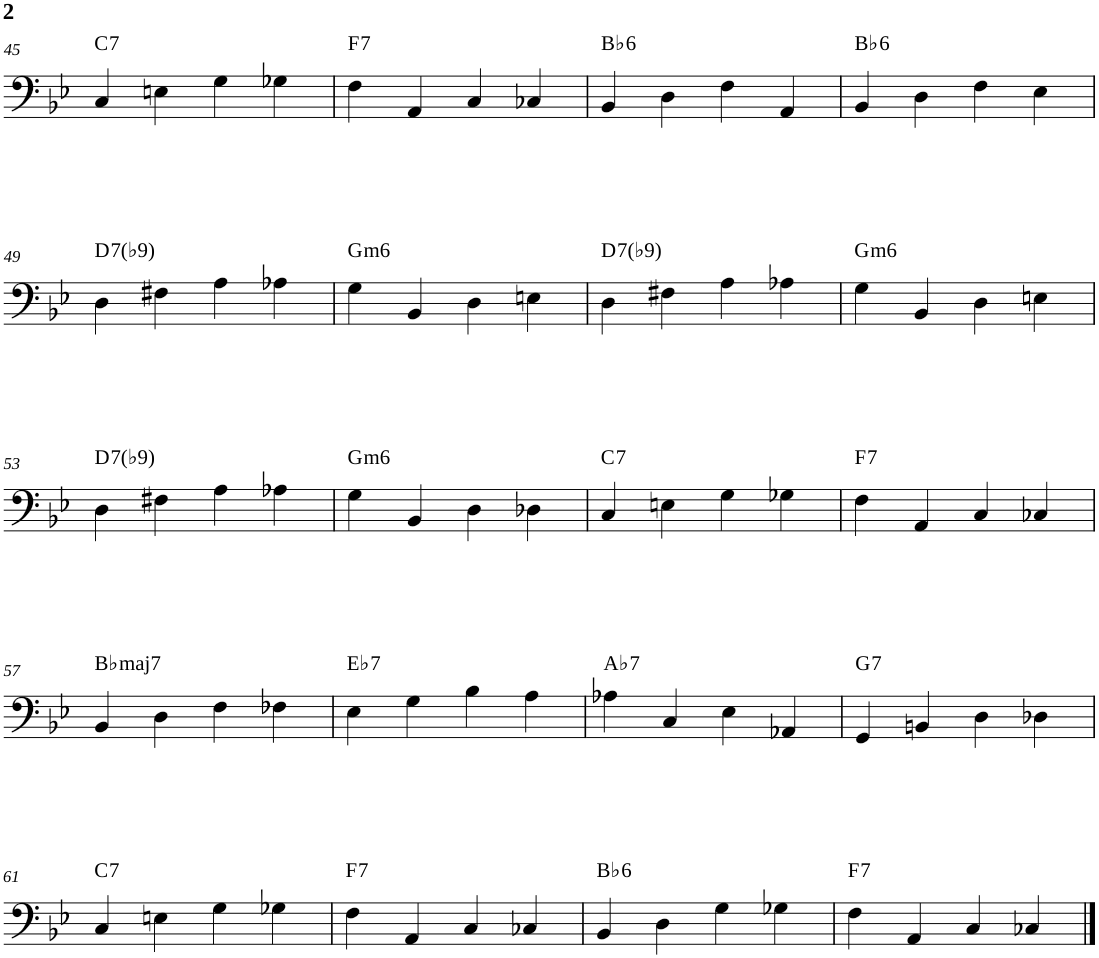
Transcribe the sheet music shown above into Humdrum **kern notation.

**kern	**harte
*part1	*part1
*staff1	*
*I"Fretless Electric Bass	*
*I'Frtl. El. B.	*
!!LO:PB:g=z
*clefF4	*
*Trd7c12	*
*k[b-e-]	*
*B-:	*
*M4/4	*
=45	=45
!	!LO:H:kt=7
4C/	C:7
4En\	.
4G\	.
4G-X\	.
=46	=46
!	!LO:H:kt=7
4F\	F:7
4AA/	.
4C/	.
4C-X/	.
=47	=47
!	!LO:H:kt=6
4BB-/	Bb:maj6
4D\	.
4F\	.
4AA/	.
=48	=48
!	!LO:H:kt=6
4BB-/	Bb:maj6
4D\	.
4F\	.
4E-\	.
!!LO:LB:g=z
=49	=49
!	!LO:H:kt=7
4D\	D:7(b9)
4F#X\	.
4A\	.
4A-X\	.
=50	=50
!	!LO:H:kt=m6
4G\	G:min6
4BB-/	.
4D\	.
4En\	.
=51	=51
!	!LO:H:kt=7
4D\	D:7(b9)
4F#X\	.
4A\	.
4A-X\	.
=52	=52
!	!LO:H:kt=m6
4G\	G:min6
4BB-/	.
4D\	.
4En\	.
!!LO:LB:g=z
=53	=53
!	!LO:H:kt=7
4D\	D:7(b9)
4F#X\	.
4A\	.
4A-X\	.
=54	=54
!	!LO:H:kt=m6
4G\	G:min6
4BB-/	.
4D\	.
4D-X\	.
=55	=55
!	!LO:H:kt=7
4C/	C:7
4En\	.
4G\	.
4G-X\	.
=56	=56
!	!LO:H:kt=7
4F\	F:7
4AA/	.
4C/	.
4C-X/	.
!!LO:LB:g=z
=57	=57
!	!LO:H:kt=maj7
4BB-/	Bb:maj7
4D\	.
4F\	.
4F-X\	.
=58	=58
!	!LO:H:kt=7
4E-\	Eb:7
4G\	.
4B-\	.
4A\	.
=59	=59
!	!LO:H:kt=7
4A-X\	Ab:7
4C/	.
4E-\	.
4AA-X/	.
=60	=60
!	!LO:H:kt=7
4GG/	G:7
4BBn/	.
4D\	.
4D-X\	.
!!LO:LB:g=z
=61	=61
!	!LO:H:kt=7
4C/	C:7
4En\	.
4G\	.
4G-X\	.
=62	=62
!	!LO:H:kt=7
4F\	F:7
4AA/	.
4C/	.
4C-X/	.
=63	=63
!	!LO:H:kt=6
4BB-/	Bb:maj6
4D\	.
4G\	.
4G-X\	.
=64	=64
!	!LO:H:kt=7
4F\	F:7
4AA/	.
4C/	.
4C-X/	.
==	==
*-	*-
